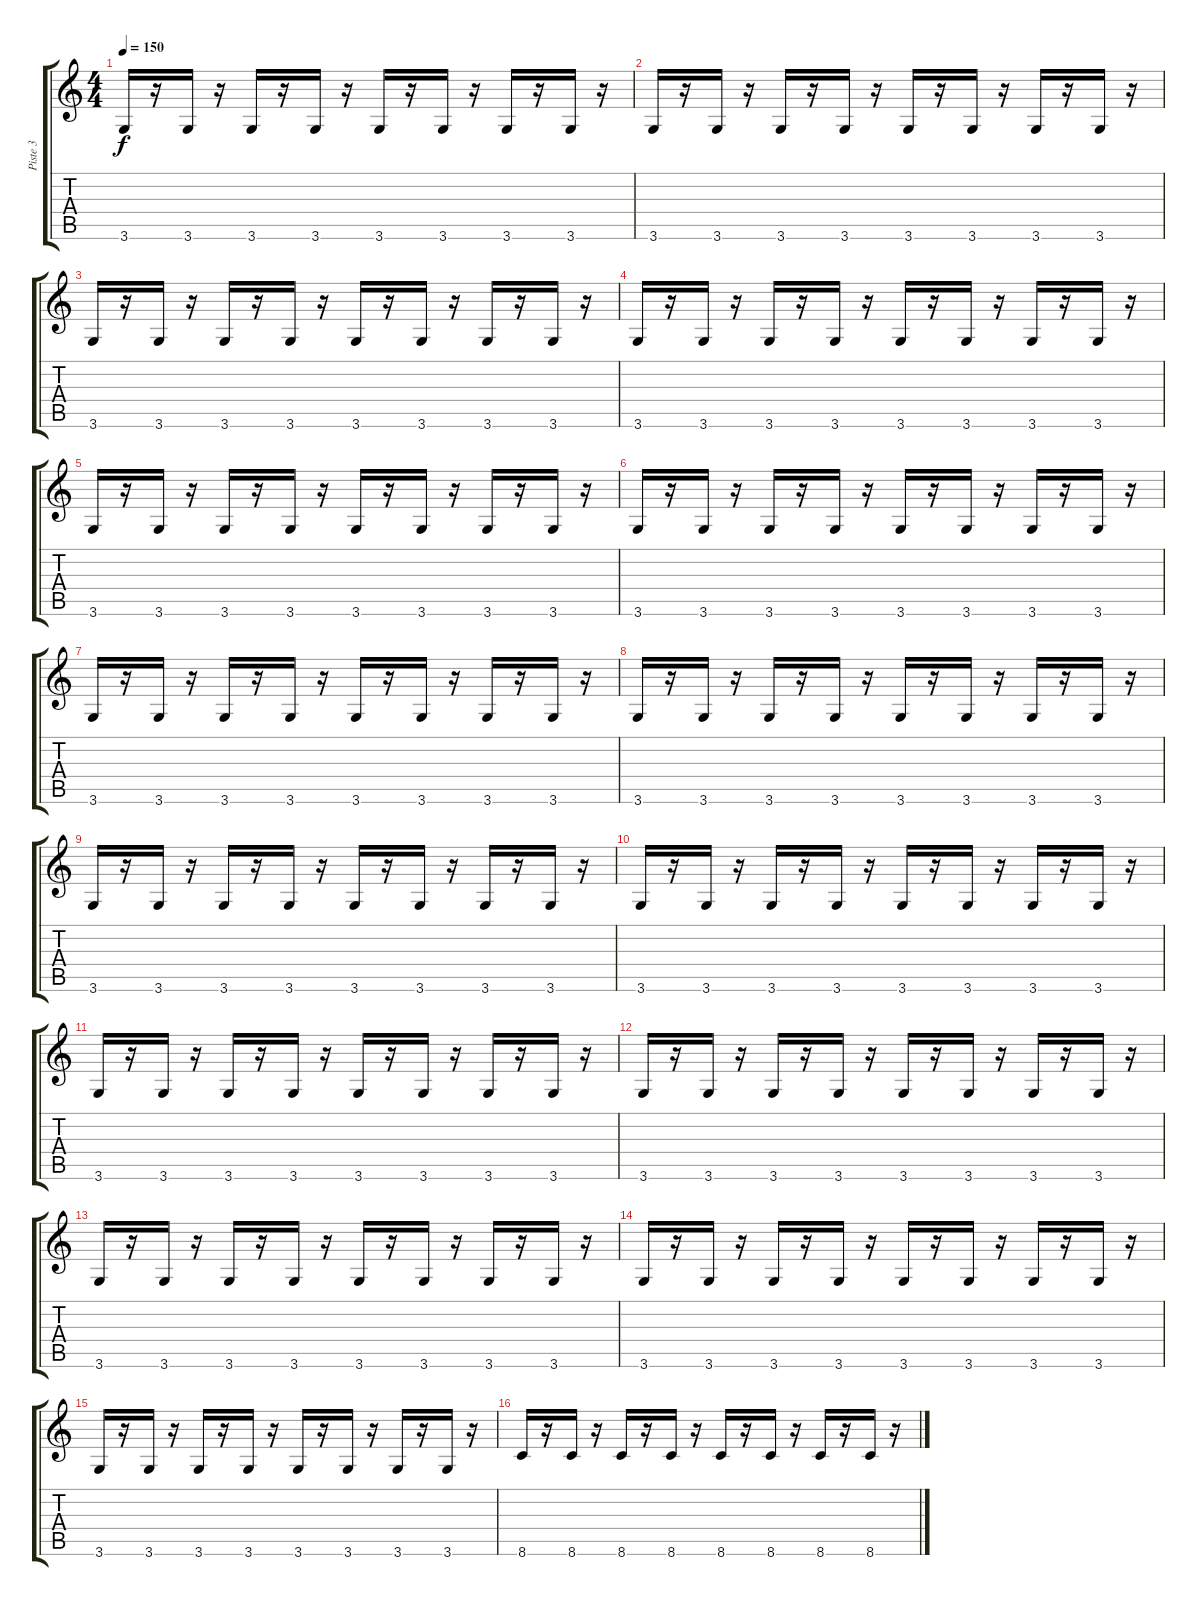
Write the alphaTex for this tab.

\track ("Piste 3" "Piste 3") {instrument overdrivenguitar}
\staff {score tabs}
\tuning (E4 B3 G3 D3 A2 E2) {hide}
\ts (4 4)
\tempo 150
\clef g2
\ks c
3.6.16{dy f} r.16 3.6.16 r.16 3.6.16 r.16 3.6.16 r.16 3.6.16 r.16 3.6.16 r.16 3.6.16 r.16 3.6.16 r.16 |
3.6.16 r.16 3.6.16 r.16 3.6.16 r.16 3.6.16 r.16 3.6.16 r.16 3.6.16 r.16 3.6.16 r.16 3.6.16 r.16 |
3.6.16 r.16 3.6.16 r.16 3.6.16 r.16 3.6.16 r.16 3.6.16 r.16 3.6.16 r.16 3.6.16 r.16 3.6.16 r.16 |
3.6.16 r.16 3.6.16 r.16 3.6.16 r.16 3.6.16 r.16 3.6.16 r.16 3.6.16 r.16 3.6.16 r.16 3.6.16 r.16 |
3.6.16 r.16 3.6.16 r.16 3.6.16 r.16 3.6.16 r.16 3.6.16 r.16 3.6.16 r.16 3.6.16 r.16 3.6.16 r.16 |
3.6.16 r.16 3.6.16 r.16 3.6.16 r.16 3.6.16 r.16 3.6.16 r.16 3.6.16 r.16 3.6.16 r.16 3.6.16 r.16 |
3.6.16 r.16 3.6.16 r.16 3.6.16 r.16 3.6.16 r.16 3.6.16 r.16 3.6.16 r.16 3.6.16 r.16 3.6.16 r.16 |
3.6.16 r.16 3.6.16 r.16 3.6.16 r.16 3.6.16 r.16 3.6.16 r.16 3.6.16 r.16 3.6.16 r.16 3.6.16 r.16 |
3.6.16 r.16 3.6.16 r.16 3.6.16 r.16 3.6.16 r.16 3.6.16 r.16 3.6.16 r.16 3.6.16 r.16 3.6.16 r.16 |
3.6.16 r.16 3.6.16 r.16 3.6.16 r.16 3.6.16 r.16 3.6.16 r.16 3.6.16 r.16 3.6.16 r.16 3.6.16 r.16 |
3.6.16 r.16 3.6.16 r.16 3.6.16 r.16 3.6.16 r.16 3.6.16 r.16 3.6.16 r.16 3.6.16 r.16 3.6.16 r.16 |
3.6.16 r.16 3.6.16 r.16 3.6.16 r.16 3.6.16 r.16 3.6.16 r.16 3.6.16 r.16 3.6.16 r.16 3.6.16 r.16 |
3.6.16 r.16 3.6.16 r.16 3.6.16 r.16 3.6.16 r.16 3.6.16 r.16 3.6.16 r.16 3.6.16 r.16 3.6.16 r.16 |
3.6.16 r.16 3.6.16 r.16 3.6.16 r.16 3.6.16 r.16 3.6.16 r.16 3.6.16 r.16 3.6.16 r.16 3.6.16 r.16 |
3.6.16 r.16 3.6.16 r.16 3.6.16 r.16 3.6.16 r.16 3.6.16 r.16 3.6.16 r.16 3.6.16 r.16 3.6.16 r.16 |
8.6.16 r.16 8.6.16 r.16 8.6.16 r.16 8.6.16 r.16 8.6.16 r.16 8.6.16 r.16 8.6.16 r.16 8.6.16 r.16
